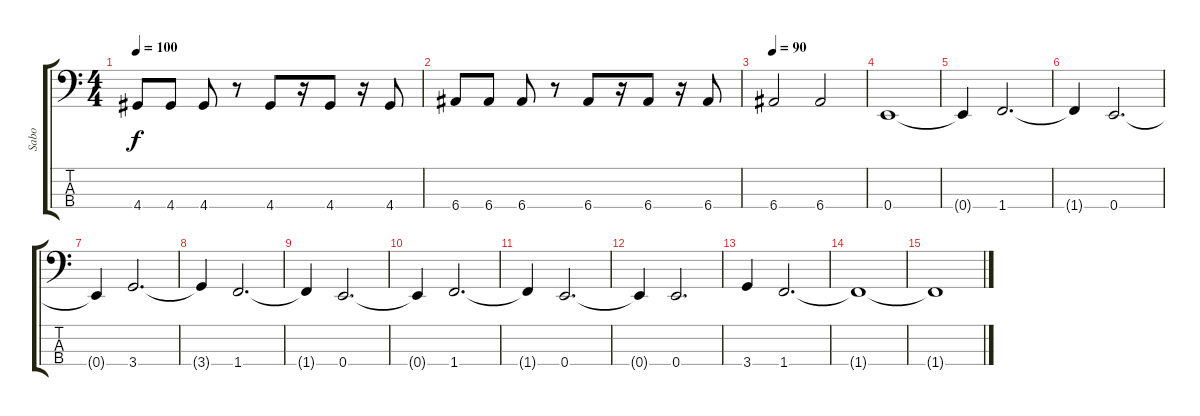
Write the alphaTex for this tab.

\track ("Sabo" "Sabo") {instrument electricbassfinger}
\staff {score tabs}
\tuning (G2 D2 A1 E1) {hide}
\ts (4 4)
\tempo 100
\clef f4
\ks c
4.4.8{dy f} 4.4.8 4.4.8 r.8 4.4.8 r.16 4.4.8 r.16 4.4.8 |
6.4.8 6.4.8 6.4.8 r.8 6.4.8 r.16 6.4.8 r.16 6.4.8 |
\tempo 90
6.4.2 6.4.2 |
0.4.1 |
0.4{t}.4 1.4.2{d} |
1.4{t}.4 0.4.2{d} |
0.4{t}.4 3.4.2{d} |
3.4{t}.4 1.4.2{d} |
1.4{t}.4 0.4.2{d} |
0.4{t}.4 1.4.2{d} |
1.4{t}.4 0.4.2{d} |
0.4{t}.4 0.4.2{d} |
3.4.4 1.4.2{d} |
1.4{t}.1 |
1.4{t}.1
